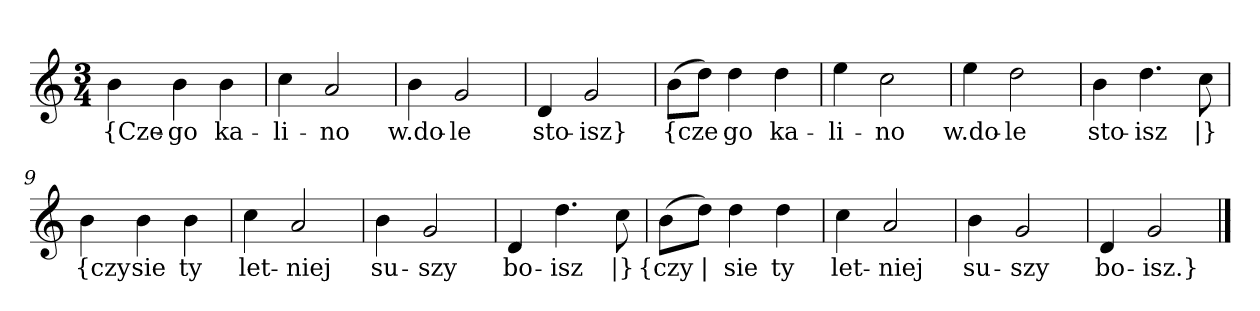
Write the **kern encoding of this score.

**kern	**text
*part1	*part1
*staff1	*staff1
*clefG2	*
*k[]	*
*M3/4	*
=	=
4b	{Cze-
4b	-go
4b	ka-
=2	=2
4cc	-li-
2a	-no
=3	=3
4b	w.do-
2g	-le
=4	=4
4d	sto-
2g	-isz}
=5y	=5y
(8b\L	{cze
8dd\J)	--
4dd	-go
4dd	ka-
=6	=6
4ee	-li-
2cc	-no
=7	=7
4ee	w.do-
2dd	-le
=8	=8
4b	sto-
4.dd	-isz
8cc	|}
=9y	=9y
4b	{czy
4b	sie
4b	ty
=10	=10
4cc	let-
2a	-niej
=11	=11
4b	su-
2g	-szy
=12	=12
4d	bo-
4.dd	-isz
8cc	|}
=13y	=13y
(8b\L	{czy
8dd\J)	|
4dd	sie
4dd	ty
=14	=14
4cc	let-
2a	-niej
=15	=15
4b	su-
2g	-szy
=16	=16
4d	bo-
2g	-isz.}
==	==
*-	*-
